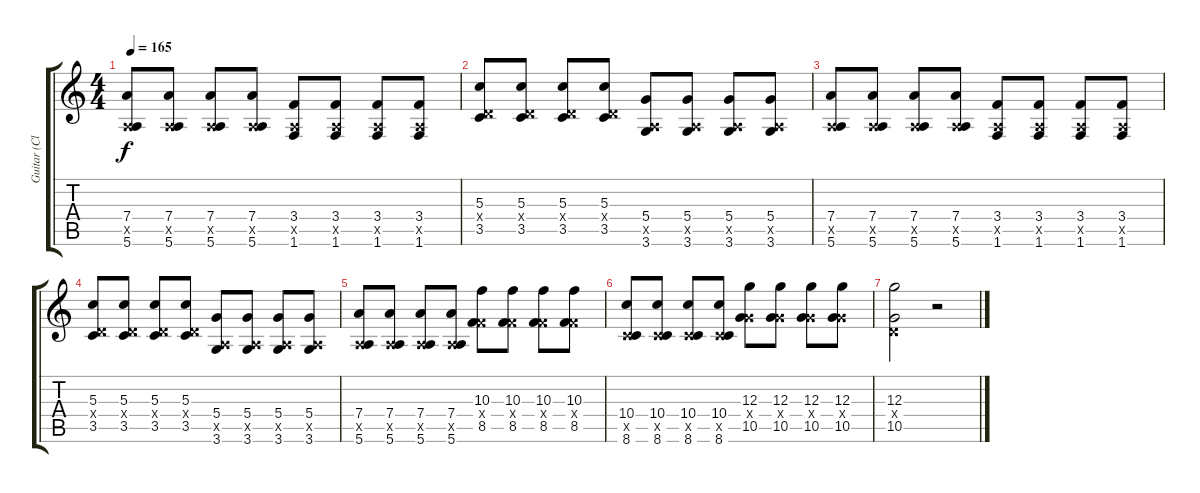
\track ("Guitar (Clean)" "Guitar (Cl") {instrument electricguitarclean}
\staff {score tabs}
\tuning (E4 B3 G3 D3 A2 E2) {hide}
\ts (4 4)
\tempo 165
\clef g2
\ks c
(7.4 0.5{x} 5.6).8{dy f} (7.4 0.5{x} 5.6).8 (7.4 0.5{x} 5.6).8 (7.4 0.5{x} 5.6).8 (3.4 0.5{x} 1.6).8 (3.4 0.5{x} 1.6).8 (3.4 0.5{x} 1.6).8 (3.4 0.5{x} 1.6).8 |
(5.3 0.4{x} 3.5).8 (5.3 0.4{x} 3.5).8 (5.3 0.4{x} 3.5).8 (5.3 0.4{x} 3.5).8 (5.4 0.5{x} 3.6).8 (5.4 0.5{x} 3.6).8 (5.4 0.5{x} 3.6).8 (5.4 0.5{x} 3.6).8 |
(7.4 0.5{x} 5.6).8 (7.4 0.5{x} 5.6).8 (7.4 0.5{x} 5.6).8 (7.4 0.5{x} 5.6).8 (3.4 0.5{x} 1.6).8 (3.4 0.5{x} 1.6).8 (3.4 0.5{x} 1.6).8 (3.4 0.5{x} 1.6).8 |
(5.3 0.4{x} 3.5).8 (5.3 0.4{x} 3.5).8 (5.3 0.4{x} 3.5).8 (5.3 0.4{x} 3.5).8 (5.4 0.5{x} 3.6).8 (5.4 0.5{x} 3.6).8 (5.4 0.5{x} 3.6).8 (5.4 0.5{x} 3.6).8 |
(7.4 0.5{x} 5.6).8 (7.4 0.5{x} 5.6).8 (7.4 0.5{x} 5.6).8 (7.4 0.5{x} 5.6).8 (10.3 3.4{x} 8.5).8 (10.3 3.4{x} 8.5).8 (10.3 3.4{x} 8.5).8 (10.3 3.4{x} 8.5).8 |
(10.4 3.5{x} 8.6).8 (10.4 3.5{x} 8.6).8 (10.4 3.5{x} 8.6).8 (10.4 3.5{x} 8.6).8 (12.3 5.4{x} 10.5).8 (12.3 5.4{x} 10.5).8 (12.3 5.4{x} 10.5).8 (12.3 5.4{x} 10.5).8 |
(12.3 0.4{x} 10.5).2 r.2
